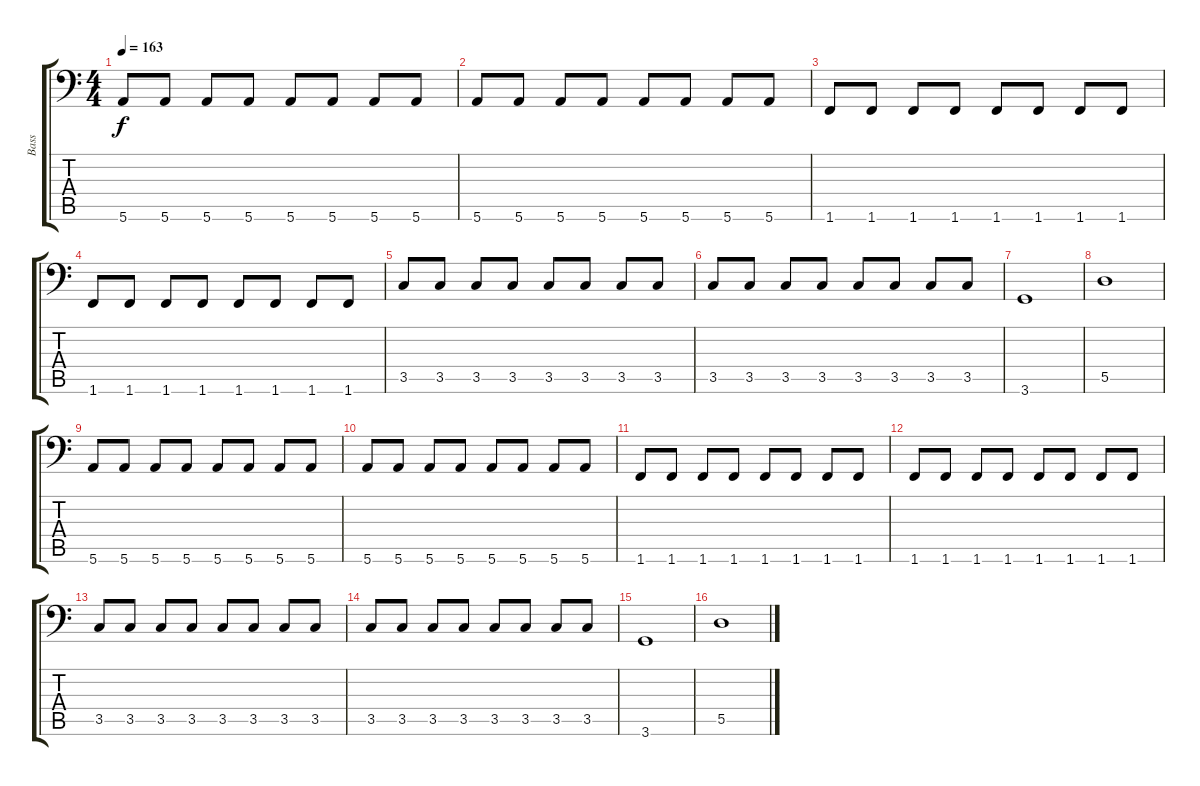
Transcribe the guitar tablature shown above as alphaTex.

\track ("Bass" "Bass") {instrument electricbassfinger}
\staff {score tabs}
\tuning (E3 B2 G2 D2 A1 E1) {hide}
\ts (4 4)
\tempo 163
\clef f4
\ks c
5.6.8{dy f} 5.6.8 5.6.8 5.6.8 5.6.8 5.6.8 5.6.8 5.6.8 |
5.6.8 5.6.8 5.6.8 5.6.8 5.6.8 5.6.8 5.6.8 5.6.8 |
1.6.8 1.6.8 1.6.8 1.6.8 1.6.8 1.6.8 1.6.8 1.6.8 |
1.6.8 1.6.8 1.6.8 1.6.8 1.6.8 1.6.8 1.6.8 1.6.8 |
3.5.8 3.5.8 3.5.8 3.5.8 3.5.8 3.5.8 3.5.8 3.5.8 |
3.5.8 3.5.8 3.5.8 3.5.8 3.5.8 3.5.8 3.5.8 3.5.8 |
3.6.1 |
5.5.1 |
5.6.8 5.6.8 5.6.8 5.6.8 5.6.8 5.6.8 5.6.8 5.6.8 |
5.6.8 5.6.8 5.6.8 5.6.8 5.6.8 5.6.8 5.6.8 5.6.8 |
1.6.8 1.6.8 1.6.8 1.6.8 1.6.8 1.6.8 1.6.8 1.6.8 |
1.6.8 1.6.8 1.6.8 1.6.8 1.6.8 1.6.8 1.6.8 1.6.8 |
3.5.8 3.5.8 3.5.8 3.5.8 3.5.8 3.5.8 3.5.8 3.5.8 |
3.5.8 3.5.8 3.5.8 3.5.8 3.5.8 3.5.8 3.5.8 3.5.8 |
3.6.1 |
5.5.1
